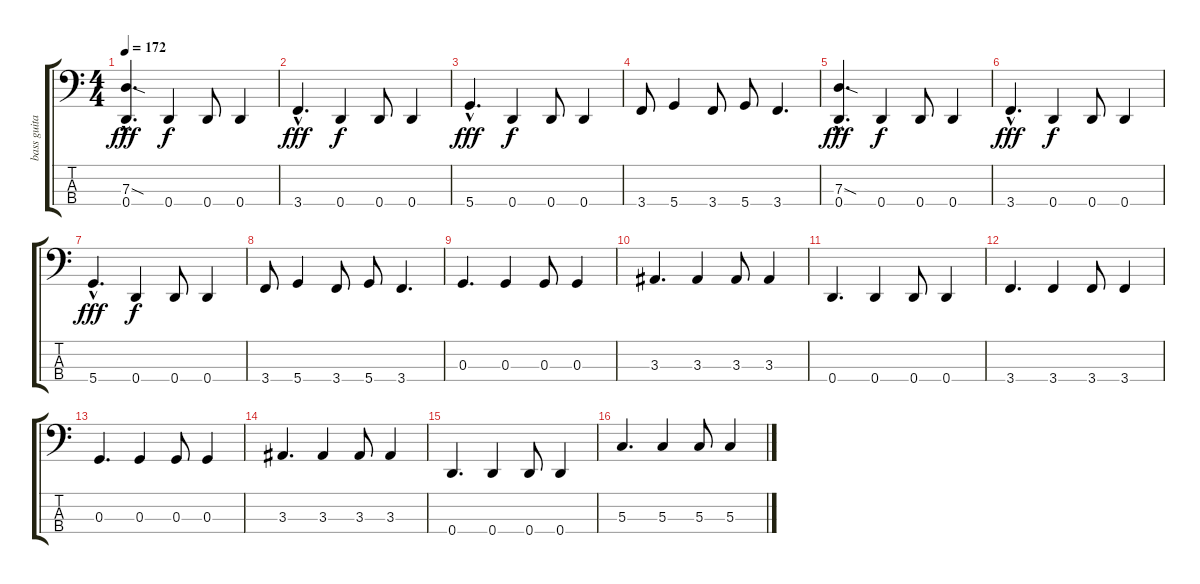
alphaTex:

\track ("bass guitar" "bass guita") {instrument electricbassfinger}
\staff {score tabs}
\tuning (F2 C2 G1 D1) {hide}
\ts (4 4)
\tempo 172
\clef f4
\ks c
(7.3{sod} 0.4{hac}).4{d dy fff} 0.4.4{dy f} 0.4.8 0.4.4 |
3.4{hac}.4{d dy fff} 0.4.4{dy f} 0.4.8 0.4.4 |
5.4{hac}.4{d dy fff} 0.4.4{dy f} 0.4.8 0.4.4 |
3.4.8 5.4.4 3.4.8 5.4.8 3.4.4{d} |
(7.3{sod} 0.4{hac}).4{d dy fff} 0.4.4{dy f} 0.4.8 0.4.4 |
3.4{hac}.4{d dy fff} 0.4.4{dy f} 0.4.8 0.4.4 |
5.4{hac}.4{d dy fff} 0.4.4{dy f} 0.4.8 0.4.4 |
3.4.8 5.4.4 3.4.8 5.4.8 3.4.4{d} |
0.3.4{d} 0.3.4 0.3.8 0.3.4 |
3.3.4{d} 3.3.4 3.3.8 3.3.4 |
0.4.4{d} 0.4.4 0.4.8 0.4.4 |
3.4.4{d} 3.4.4 3.4.8 3.4.4 |
0.3.4{d} 0.3.4 0.3.8 0.3.4 |
3.3.4{d} 3.3.4 3.3.8 3.3.4 |
0.4.4{d} 0.4.4 0.4.8 0.4.4 |
5.3.4{d} 5.3.4 5.3.8 5.3.4
